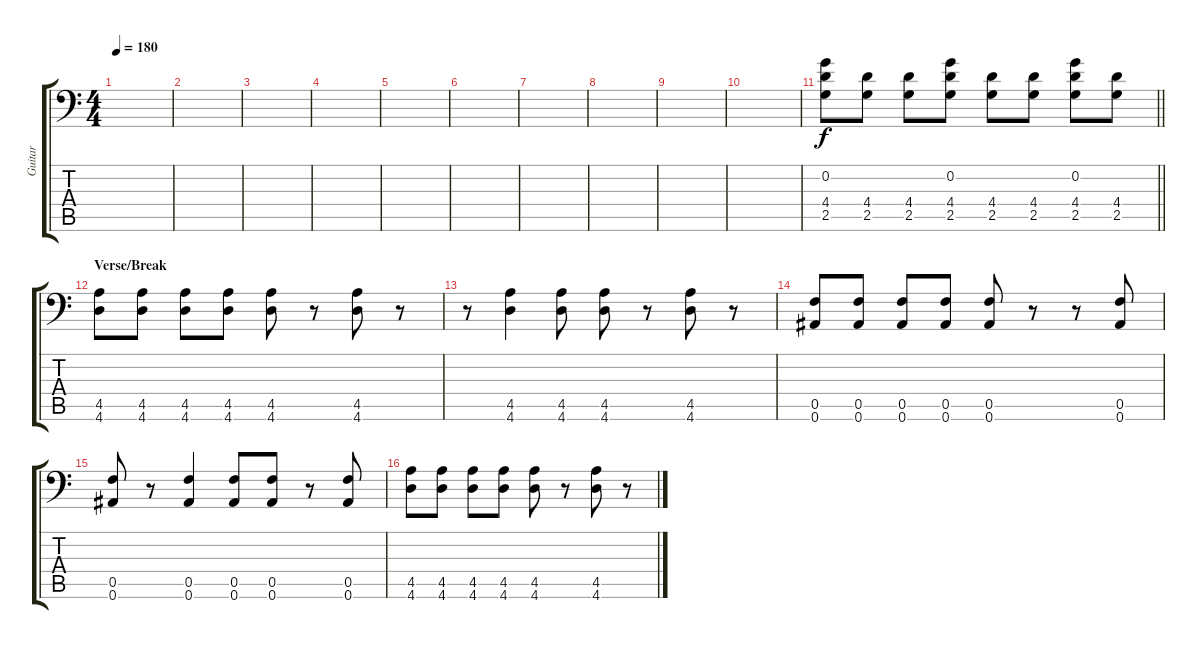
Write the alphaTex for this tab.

\track ("Guitar " "Guitar ") {instrument distortionguitar}
\staff {score tabs}
\tuning (C4 G3 Eb3 Bb2 F2 Bb1) {hide}
\ts (4 4)
\tempo 180
\clef f4
\ks c
|
|
|
|
|
|
|
|
|
|
\barLineRight lightlight
(0.2 4.4 2.5).8 (4.4 2.5).8 (4.4 2.5).8 (0.2 4.4 2.5).8 (4.4 2.5).8 (4.4 2.5).8 (0.2 4.4 2.5).8 (4.4 2.5).8 |
\section ("" "Verse/Break")
(4.5 4.6).8 (4.5 4.6).8 (4.5 4.6).8 (4.5 4.6).8 (4.5 4.6).8 r.8 (4.5 4.6).8 r.8 |
r.8 (4.5 4.6).4 (4.5 4.6).8 (4.5 4.6).8 r.8 (4.5 4.6).8 r.8 |
(0.5 0.6).8 (0.5 0.6).8 (0.5 0.6).8 (0.5 0.6).8 (0.5 0.6).8 r.8 r.8 (0.5 0.6).8 |
(0.5 0.6).8 r.8 (0.5 0.6).4 (0.5 0.6).8 (0.5 0.6).8 r.8 (0.5 0.6).8 |
(4.5 4.6).8 (4.5 4.6).8 (4.5 4.6).8 (4.5 4.6).8 (4.5 4.6).8 r.8 (4.5 4.6).8 r.8
